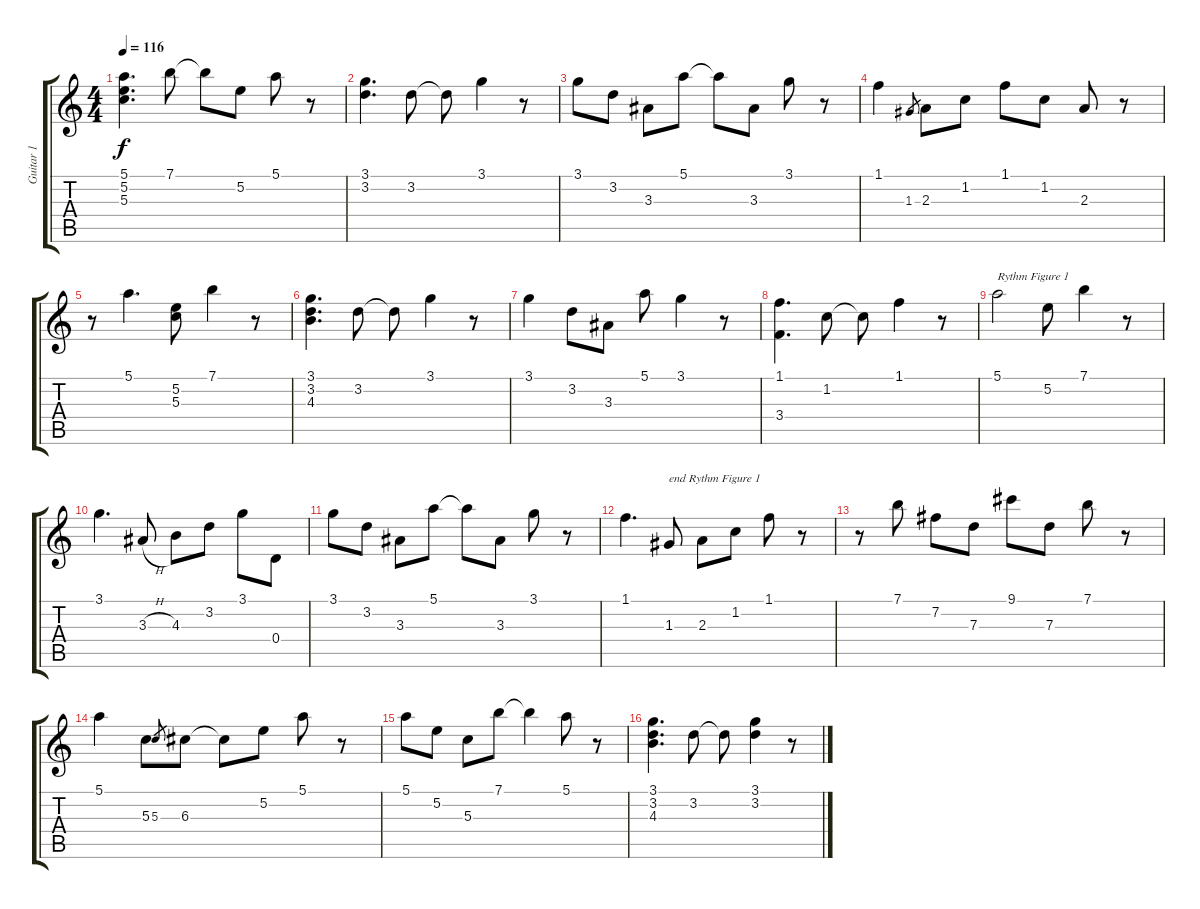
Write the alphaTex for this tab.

\track ("Guitar 1" "Guitar 1") {instrument electricguitarclean}
\staff {score tabs}
\tuning (E4 B3 G3 D3 A2 E2) {hide}
\ts (4 4)
\tempo 116
\clef g2
\ks c
(5.1 5.2 5.3).4{d dy f instrument electricguitarclean} 7.1.8 7.1{t}.8 5.2.8 5.1.8 r.8 |
(3.1 3.2).4{d} 3.2.8 3.2{t}.8 3.1.4 r.8 |
3.1.8 3.2.8 3.3.8 5.1.8 5.1{t}.8 3.3.8 3.1.8 r.8 |
1.1.4 1.3.8{gr} 2.3.8 1.2.8 1.1.8 1.2.8 2.3.8 r.8 |
r.8 5.1.4{d} (5.2 5.3).8 7.1.4 r.8 |
(3.1 3.2 4.3).4{d} 3.2.8 3.2{t}.8 3.1.4 r.8 |
3.1.4 3.2.8 3.3.8 5.1.8 3.1.4 r.8 |
(1.1 3.4).4{d} 1.2.8 1.2{t}.8 1.1.4 r.8 |
5.1.2{txt "Rythm Figure 1"} 5.2.8 7.1.4 r.8 |
3.1.4{d} 3.3{h}.8 4.3.8 3.2.8 3.1.8 0.4.8 |
3.1.8 3.2.8 3.3.8 5.1.8 5.1{t}.8 3.3.8 3.1.8 r.8 |
1.1.4{d} 1.3.8{txt "end Rythm Figure 1"} 2.3.8 1.2.8 1.1.8 r.8 |
r.8 7.1.8 7.2.8 7.3.8 9.1.8 7.3.8 7.1.8 r.8 |
5.1.4 5.3.8 5.3.8{gr} 6.3.8 6.3{t}.8 5.2.8 5.1.8 r.8 |
5.1.8 5.2.8 5.3.8 7.1.8 7.1{t}.4 5.1.8 r.8 |
(3.1 3.2 4.3).4{d} 3.2.8 3.2{t}.8 (3.1 3.2).4 r.8
